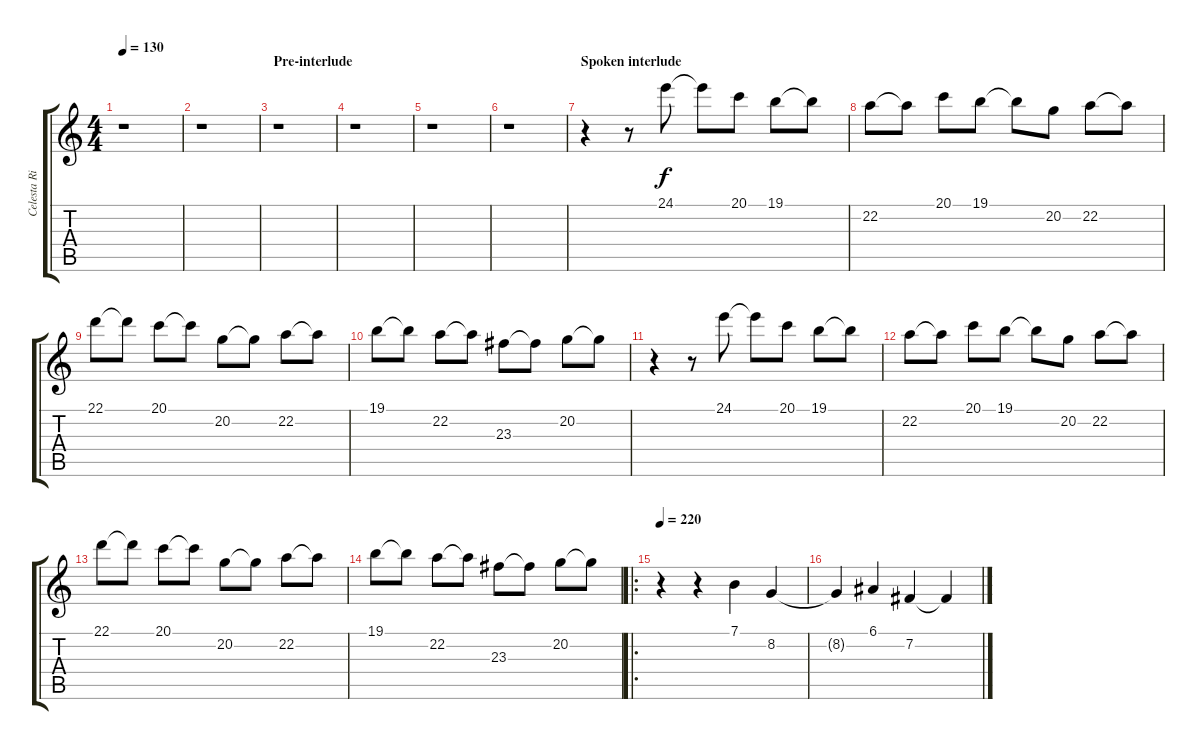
\track ("Celesta Right Hand" "Celesta Ri") {instrument celesta}
\staff {score tabs}
\tuning (E4 B3 G3 D3 A2 E2) {hide}
\ts (4 4)
\tempo 130
\clef g2
\ks c
r.1{dy f} |
r.1 |
\section ("" "Pre-interlude")
r.1 |
r.1 |
r.1 |
r.1 |
\section ("" "Spoken interlude")
r.4 r.8 24.1.8 24.1{t}.8 20.1.8 19.1.8 19.1{t}.8 |
22.2.8 22.2{t}.8 20.1.8 19.1.8 19.1{t}.8 20.2.8 22.2.8 22.2{t}.8 |
22.1.8 22.1{t}.8 20.1.8 20.1{t}.8 20.2.8 20.2{t}.8 22.2.8 22.2{t}.8 |
19.1.8 19.1{t}.8 22.2.8 22.2{t}.8 23.3.8 23.3{t}.8 20.2.8 20.2{t}.8 |
r.4 r.8 24.1.8 24.1{t}.8 20.1.8 19.1.8 19.1{t}.8 |
22.2.8 22.2{t}.8 20.1.8 19.1.8 19.1{t}.8 20.2.8 22.2.8 22.2{t}.8 |
22.1.8 22.1{t}.8 20.1.8 20.1{t}.8 20.2.8 20.2{t}.8 22.2.8 22.2{t}.8 |
19.1.8 19.1{t}.8 22.2.8 22.2{t}.8 23.3.8 23.3{t}.8 20.2.8 20.2{t}.8 |
\ro
\tempo 220
r.4 r.4 7.1.4 8.2.4 |
8.2{t}.4 6.1.4 7.2.4 7.2{t}.4
